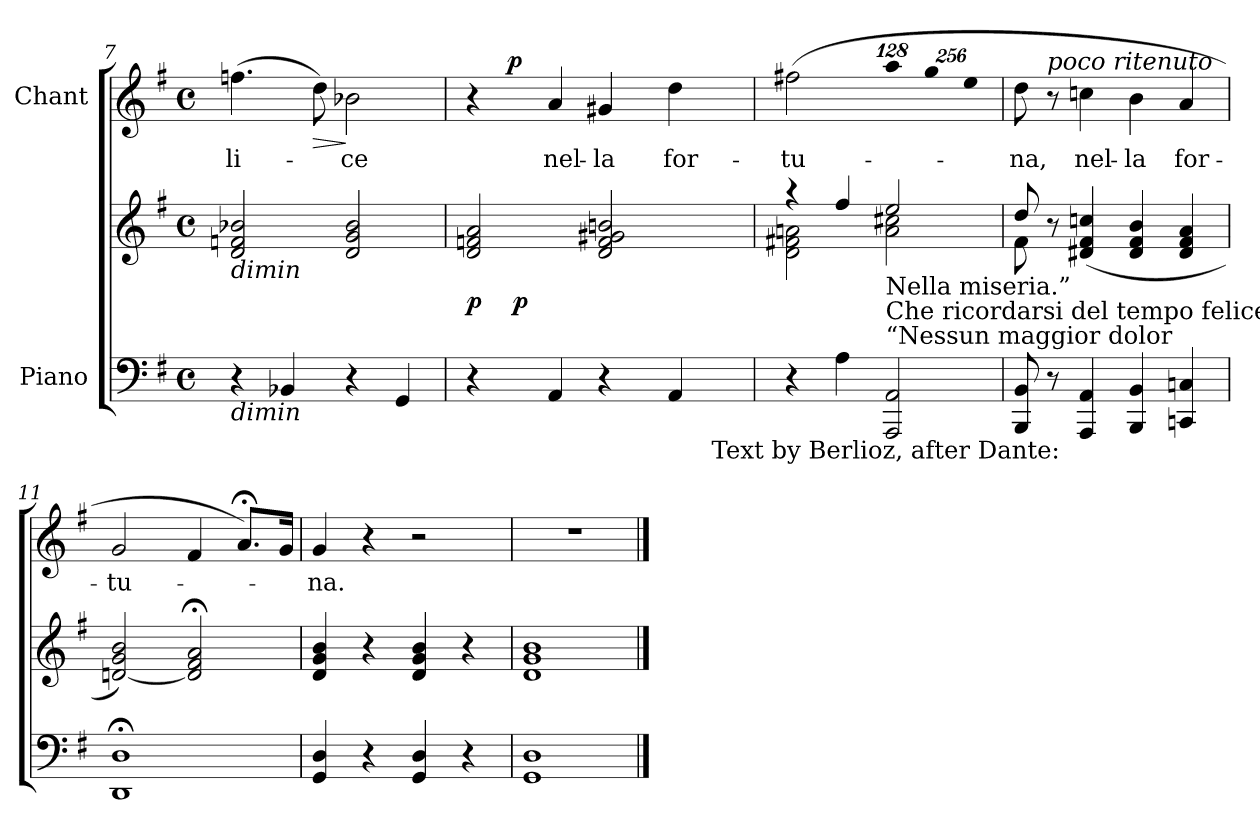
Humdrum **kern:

**kern	**kern	**dynam	**kern	**text	**dynam
*part2	*part2	*part2	*part1	*part1	*part1
*staff3	*staff2	*staff2/3	*staff1	*staff1	*staff1
*I"Piano	*	*	*I"Chant	*	*
*clefF4	*clefG2	*	*clefG2	*	*
*k[f#]	*k[f#]	*	*k[f#]	*	*
*G:	*G:	*	*G:	*	*
*M4/4	*M4/4	*	*M4/4	*	*
*met(c)	*met(c)	*	*met(c)	*	*
=7	=7	=7	=7	=7	=7
!	!LO:TX:b:i:t=dimin	!	!	!	!
!LO:TX:b:i:t=dimin	!	!	!	!	!
!	!	!	!	!LO:LY:b:color=#000000	!
4r	2di/ 2fni 2b-Xi	.	(4.ffni\	-li-	.
4BB-Xi/	.	.	.	.	.
!	!	!	!	!	!LO:HP:b
.	.	.	8ddi\)	.	>
!	!	!	!	!LO:LY:b:color=#000000	!
4r	2di/ 2gi 2b-i	.	2b-Xi\	-ce	]
4GGi/	.	.	.	.	.
=8	=8	=8	=8	=8	=8
*^	*	*	*^	*	*
4r	16ryy	2di/ 2fni 2ai	p	4r	16ryy	.	.
.	32ryy	.	.	.	32ryy	.	.
.	128..ryy	.	.	.	256.ryy	.	.
.	.	.	.	.	2ryy	.	p
.	2ryy	.	p	.	.	.	.
!	!	!	!	!	!	!LO:LY:b:color=#000000	!
4AAi/	.	.	.	4ai/	.	nel-	.
!	!	!	!	!	!	!LO:LY:b:color=#000000	!
4r	.	2di/ 2fi 2g#Xi 2bni	.	4g#Xi/	.	-la	.
.	.	.	.	.	4ryy	.	.
.	4ryy	.	.	.	.	.	.
!	!	!	!	!	!	!LO:LY:b:color=#000000	!
4AAi/	.	.	.	4ddi\	.	for-	.
.	.	.	.	.	8ryy	.	.
.	8ryy	.	.	.	.	.	.
.	.	.	.	.	64ryy	.	.
.	64ryy	.	.	.	.	.	.
.	.	.	.	.	128ryy	.	.
.	512ryy	.	.	.	512ryy	.	.
*v	*v	*	*	*v	*v	*	*
=9	=9	=9	=9	=9	=9
*	*^	*	*	*	*
*^	*	*	*	*^	*	*
!	!	!	!	!	!	!	!LO:LY:b:color=#000000	!
*v	*v	*	*	*	*v	*v	*	*
4r	4r	2di\ 2f#Xi 2ani	.	(2ff#Xi\	-tu-	.
4Ai\	4ff#i/	.	.	.	.	.
*	*	*	*	*Xbrackettup	*	*
!LO:TX:b:cj:t=Text by Berlioz, after Dante&colon;	!	!	!	!	!	!
!LO:TX:t=“Nessun maggior dolor	!	!	!	!	!	!
!LO:TX:t=Che ricordarsi del tempo felice	!	!	!	!	!	!
!LO:TX:t=Nella miseria.”	!	!	!	!	!	!
!	!	!	!	!LO:N:vis=4	!	!
2AAAi/ 2AAi	(2eei/	2ai\ 2cc#Xi	.	512%85aai\	.	.
!	!	!	!	!LO:N:vis=4	!	!
.	.	.	.	1024%171ggi\	.	.
!	!	!	!	!LO:N:vis=4	!	!
.	.	.	.	1024%171eei\	.	.
=10	=10	=10	=10	=10	=10	=10
!	!	!	!	!	!LO:LY:b:color=#000000	!
8BBBi/ 8BBi	(8ddi/	((8f#i\	.	8ddi\	-na,	.
!	!	!	!	!LO:TX:a:i:t=poco ritenuto	!	!
8r	8r	2..ryy	.	8r	.	.
!	!	!	!	!	!LO:LY:b:color=#000000	!
4AAAi/ 4AAi	(4d#Xi/ 4f#i 4ccni	.	.	4ccni\	nel-	.
!	!	!	!	!	!LO:LY:b:color=#000000	!
4BBBi/ 4BBi	4d#i/ 4f#i 4bi	.	.	4bi\	-la	.
!	!	!	!	!	!LO:LY:b:color=#000000	!
4CCni/ 4Cni	4d#i/ 4f#i 4ai	.	.	4ai/	for-	.
*	*v	*v	*	*	*	*
=11	=11	=11	=11	=11	=11
!	!	!	!	!LO:LY:b:color=#000000	!
1DDi; 1Di;	[<2dni/ 2gi 2bi)	.	2gi/	-tu-	.
.	((2di/]; 2f#i; 2ai;	.	4f#i/	.	.
.	.	.	8.a;i/L)	.	.
.	.	.	16gi/Jk	.	.
=12	=12	=12	=12	=12	=12
!	!	!	!	!LO:LY:b:color=#000000	!
4GGi/ 4Di	4di/ 4gi 4bi	.	4gi/	-na.	.
4r	4r	.	4r	.	.
4GGi/ 4Di	4di/ 4gi 4bi	.	2r	.	.
4r	4r	.	.	.	.
=13	=13	=13	=13	=13	=13
1GGi 1Di	1di 1gi 1bi	.	1r	.	.
==	==	==	==	==	==
*-	*-	*-	*-	*-	*-
